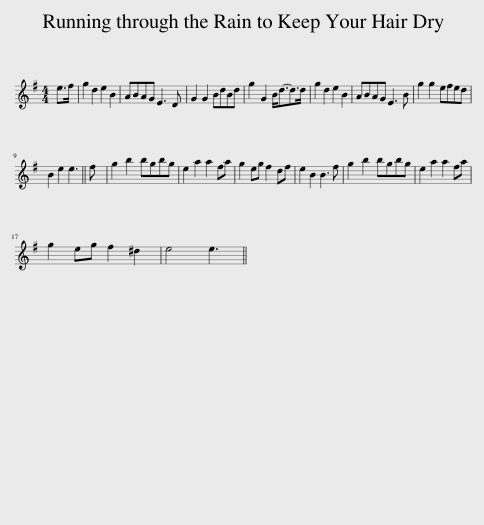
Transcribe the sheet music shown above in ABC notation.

X:1
L:1/8
M:4/4
I:linebreak $
K:G
V:1 treble
V:1
 e>f | g2 d2 e2 B2 | ABAG E3 D | G2 G2 BdBd | g2 G2 B<d-d>d | %5
 g2 d2 e2 B2 | ABAG E3 B | g2 g2 efed |$ B2 e2 e3 || f | %10
 g2 b2 bgbg | e2 a2 a2 fa | g2 eg f2 df | e2 B2 B3 f | g2 b2 bgbg | %15
 e2 a2 a2 fa |$ g2 eg f2 ^d2 | e4 e3 || %18
